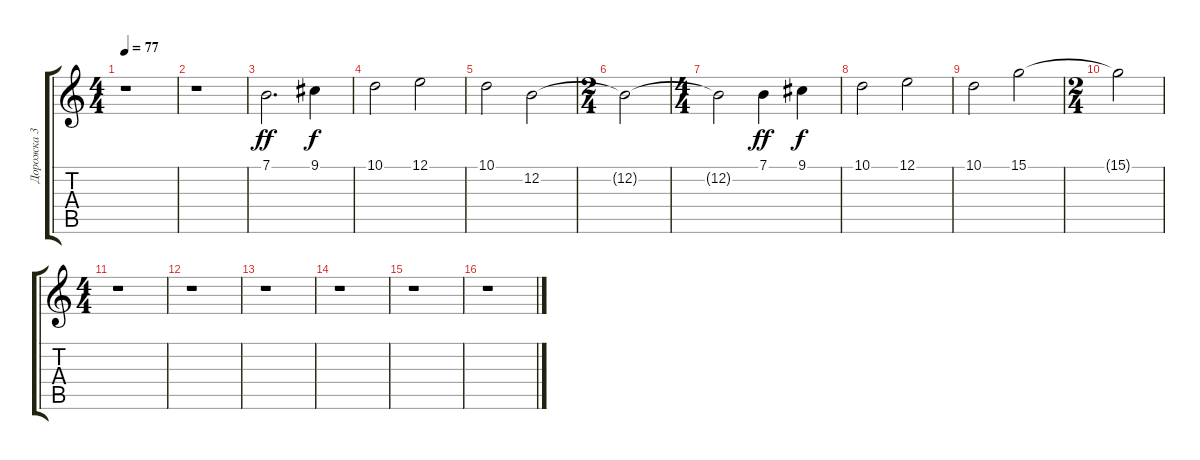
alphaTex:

\track ("Дорожка 3" "Дорожка 3") {instrument acousticgrandpiano}
\staff {score tabs}
\tuning (E4 B3 G3 D3 A2 E2) {hide}
\ts (4 4)
\tempo 77
\clef g2
\ks c
r.1{dy f} |
r.1 |
7.1.2{d dy ff} 9.1.4{dy f} |
10.1.2 12.1.2 |
10.1.2 12.2.2 |
\ts (2 4)
12.2{t}.2 |
\ts (4 4)
12.2{t}.2 7.1.4{dy ff} 9.1.4{dy f} |
10.1.2 12.1.2 |
10.1.2 15.1.2 |
\ts (2 4)
15.1{t}.2 |
\ts (4 4)
r.1 |
r.1 |
r.1 |
r.1 |
r.1 |
r.1
